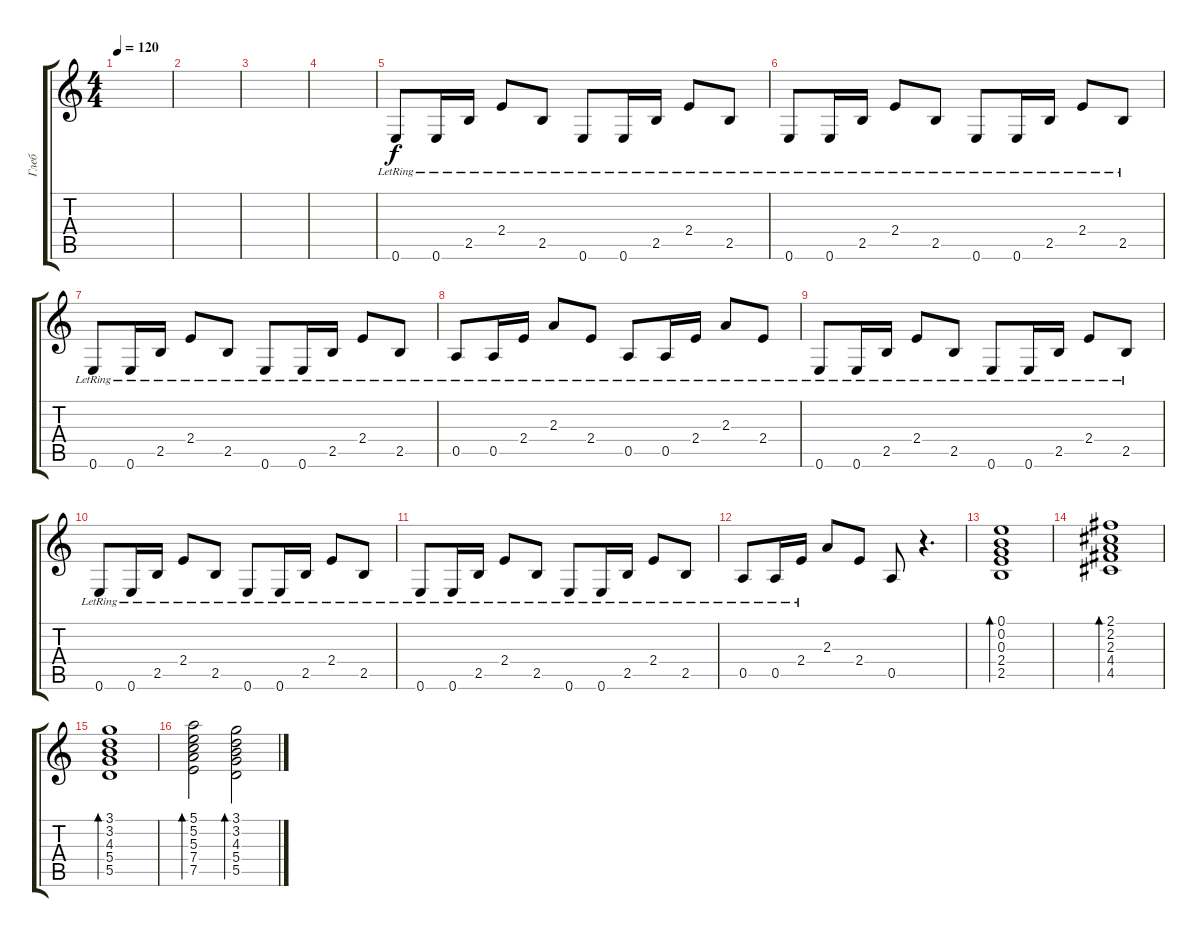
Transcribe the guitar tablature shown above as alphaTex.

\track ("Глеб" "Глеб") {instrument acousticguitarsteel}
\staff {score tabs}
\tuning (E4 B3 G3 D3 A2 E2) {hide}
\ts (4 4)
\tempo 120
\clef g2
\ks c
|
|
|
|
0.6{lr}.8{volume 11 instrument acousticguitarsteel} 0.6{lr}.16 2.5{lr}.16 2.4{lr}.8 2.5{lr}.8 0.6{lr}.8 0.6{lr}.16 2.5{lr}.16 2.4{lr}.8 2.5{lr}.8 |
0.6{lr}.8 0.6{lr}.16 2.5{lr}.16 2.4{lr}.8 2.5{lr}.8 0.6{lr}.8 0.6{lr}.16 2.5{lr}.16 2.4{lr}.8 2.5{lr}.8 |
0.6{lr}.8 0.6{lr}.16 2.5{lr}.16 2.4{lr}.8 2.5{lr}.8 0.6{lr}.8 0.6{lr}.16 2.5{lr}.16 2.4{lr}.8 2.5{lr}.8 |
0.5{lr}.8 0.5{lr}.16 2.4{lr}.16 2.3{lr}.8 2.4{lr}.8 0.5{lr}.8 0.5{lr}.16 2.4{lr}.16 2.3{lr}.8 2.4{lr}.8 |
0.6{lr}.8 0.6{lr}.16 2.5{lr}.16 2.4{lr}.8 2.5{lr}.8 0.6{lr}.8 0.6{lr}.16 2.5{lr}.16 2.4{lr}.8 2.5{lr}.8 |
0.6{lr}.8 0.6{lr}.16 2.5{lr}.16 2.4{lr}.8 2.5{lr}.8 0.6{lr}.8 0.6{lr}.16 2.5{lr}.16 2.4{lr}.8 2.5{lr}.8 |
0.6{lr}.8 0.6{lr}.16 2.5{lr}.16 2.4{lr}.8 2.5{lr}.8 0.6{lr}.8 0.6{lr}.16 2.5{lr}.16 2.4{lr}.8 2.5{lr}.8 |
0.5{lr}.8 0.5{lr}.16 2.4{lr}.16 2.3.8 2.4.8 0.5.8 r.4{d} |
(0.1 0.2 0.3 2.4 2.5).1{bd 60} |
(2.1 2.2 2.3 4.4 4.5).1{bd 60} |
(3.1 3.2 4.3 5.4 5.5).1{bd 60} |
(5.1 5.2 5.3 7.4 7.5).2{bd 60} (3.1 3.2 4.3 5.4 5.5).2{bd 60}
